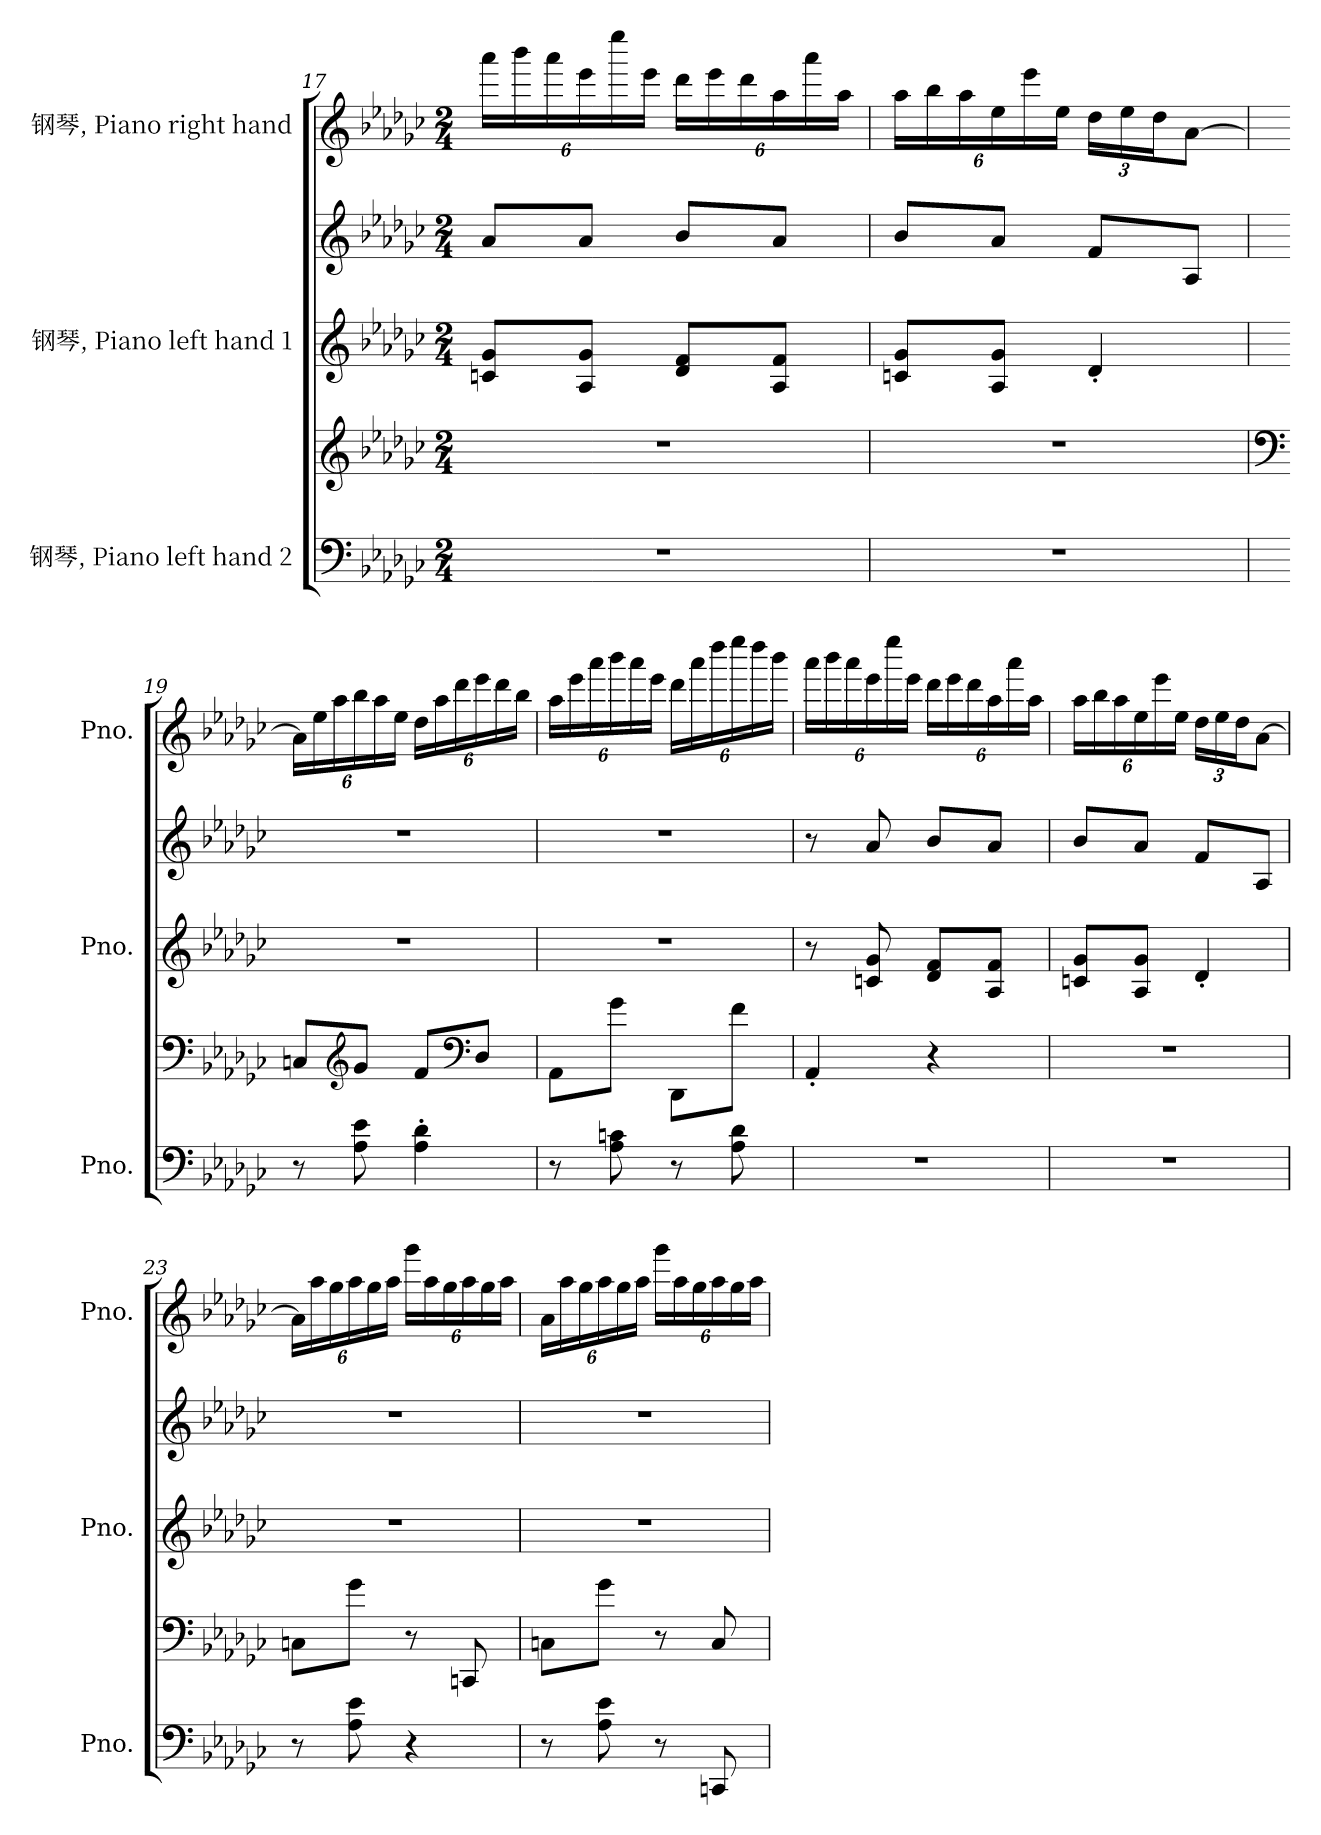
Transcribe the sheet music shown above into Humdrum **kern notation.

**kern	**kern	**kern	**kern	**kern
*part3	*part3	*part2	*part2	*part1
*staff5	*staff4	*staff3	*staff2	*staff1
*I"钢琴, Piano left hand 2	*	*I"钢琴, Piano left hand 1	*	*I"钢琴, Piano right hand
*I'Pno.	*	*I'Pno.	*	*I'Pno.
!!LO:PB:g=z
*clefF4	*clefG2	*clefG2	*clefG2	*clefG2
*k[b-e-a-d-g-c-]	*k[b-e-a-d-g-c-]	*k[b-e-a-d-g-c-]	*k[b-e-a-d-g-c-]	*k[b-e-a-d-g-c-]
*M2/4	*M2/4	*M2/4	*M2/4	*M2/4
*	*	*	*	*Xbrackettup
=17	=17	=17	=17	=17
2r	2r	8cn/ 8g-/L	8a-/L	24aaa-\LL
.	.	.	.	24bbb-\
.	.	.	.	24aaa-\
.	.	8A-/ 8g-/J	8a-/J	24eee-\
.	.	.	.	24eeee-\
.	.	.	.	24eee-\JJ
.	.	8d-/ 8f/L	8b-/L	24ddd-\LL
.	.	.	.	24eee-\
.	.	.	.	24ddd-\
.	.	8A-/ 8f/J	8a-/J	24aa-\
.	.	.	.	24aaa-\
.	.	.	.	24aa-\JJ
=18	=18	=18	=18	=18
2r	2r	8cn/ 8g-/L	8b-/L	24aa-\LL
.	.	.	.	24bb-\
.	.	.	.	24aa-\
.	.	8A-/ 8g-/J	8a-/J	24ee-\
.	.	.	.	24eee-\
.	.	.	.	24ee-\JJ
.	.	4d-'/	8f/L	24dd-\LL
.	.	.	.	24ee-\
.	.	.	.	24dd-\J
.	.	.	8A-/J	[8a-\J
!!LO:LB:g=z
=19	=19	=19	=19	=19
*	*clefF4	*	*	*
8r	8Cn/L	2r	2r	24a-\LL]
.	.	.	.	24ee-\
.	.	.	.	24aa-\
*	*clefG2	*	*	*
8A-\ 8e-\	8g-/J	.	.	24bb-\
.	.	.	.	24aa-\
.	.	.	.	24ee-\JJ
4A-\' 4d-\'	8f/L	.	.	24dd-\LL
.	.	.	.	24aa-\
.	.	.	.	24ddd-\
*	*clefF4	*	*	*
.	8D-/J	.	.	24eee-\
.	.	.	.	24ddd-\
.	.	.	.	24bb-\JJ
=20	=20	=20	=20	=20
8r	8AA-\L	2r	2r	24aa-\LL
.	.	.	.	24eee-\
.	.	.	.	24aaa-\
8A-\ 8cn\	8g-\J	.	.	24bbb-\
.	.	.	.	24aaa-\
.	.	.	.	24eee-\JJ
8r	8DD-\L	.	.	24ddd-\LL
.	.	.	.	24aaa-\
.	.	.	.	24dddd-\
8A-\ 8d-\	8f\J	.	.	24eeee-\
.	.	.	.	24dddd-\
.	.	.	.	24bbb-\JJ
!!LO:PB:g=z
=21	=21	=21	=21	=21
2r	4AA-'/	8r	8r	24aaa-\LL
.	.	.	.	24bbb-\
.	.	.	.	24aaa-\
.	.	8cn/ 8g-/	8a-/	24eee-\
.	.	.	.	24eeee-\
.	.	.	.	24eee-\JJ
.	4r	8d-/ 8f/L	8b-/L	24ddd-\LL
.	.	.	.	24eee-\
.	.	.	.	24ddd-\
.	.	8A-/ 8f/J	8a-/J	24aa-\
.	.	.	.	24aaa-\
.	.	.	.	24aa-\JJ
=22	=22	=22	=22	=22
2r	2r	8cn/ 8g-/L	8b-/L	24aa-\LL
.	.	.	.	24bb-\
.	.	.	.	24aa-\
.	.	8A-/ 8g-/J	8a-/J	24ee-\
.	.	.	.	24eee-\
.	.	.	.	24ee-\JJ
.	.	4d-'/	8f/L	24dd-\LL
.	.	.	.	24ee-\
.	.	.	.	24dd-\J
.	.	.	8A-/J	[8a-\J
=23	=23	=23	=23	=23
8r	8Cn\L	2r	2r	24a-\LL]
.	.	.	.	24aa-\
.	.	.	.	24gg-\
8A-\ 8e-\	8g-\J	.	.	24aa-\
.	.	.	.	24gg-\
.	.	.	.	24aa-\JJ
4r	8r	.	.	24ggg-\LL
.	.	.	.	24aa-\
.	.	.	.	24gg-\
.	8CCn/	.	.	24aa-\
.	.	.	.	24gg-\
.	.	.	.	24aa-\JJ
!!LO:LB:g=z
=24	=24	=24	=24	=24
8r	8Cn\L	2r	2r	24a-\LL
.	.	.	.	24aa-\
.	.	.	.	24gg-\
8A-\ 8e-\	8g-\J	.	.	24aa-\
.	.	.	.	24gg-\
.	.	.	.	24aa-\JJ
8r	8r	.	.	24ggg-\LL
.	.	.	.	24aa-\
.	.	.	.	24gg-\
8CCn/	8C/	.	.	24aa-\
.	.	.	.	24gg-\
.	.	.	.	24aa-\JJ
=	=	=	=	=
*-	*-	*-	*-	*-
